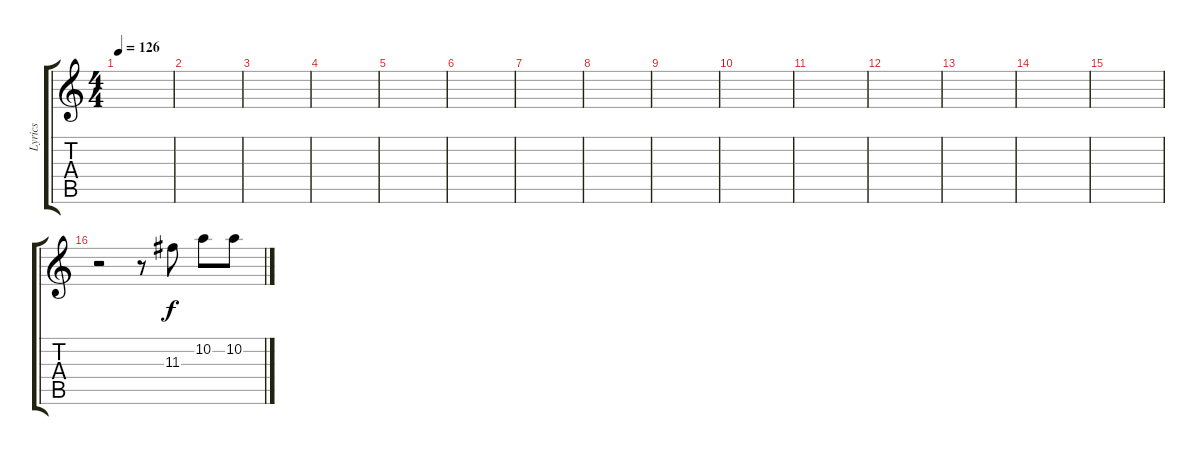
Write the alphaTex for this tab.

\track ("Lyrics" "Lyrics") {instrument overdrivenguitar}
\staff {score tabs}
\tuning (E4 B3 G3 D3 A2 E2) {hide}
\ts (4 4)
\tempo 126
\clef g2
\ks c
|
|
|
|
|
|
|
|
|
|
|
|
|
|
|
r.2 r.8 11.3.8 10.2.8 10.2.8
